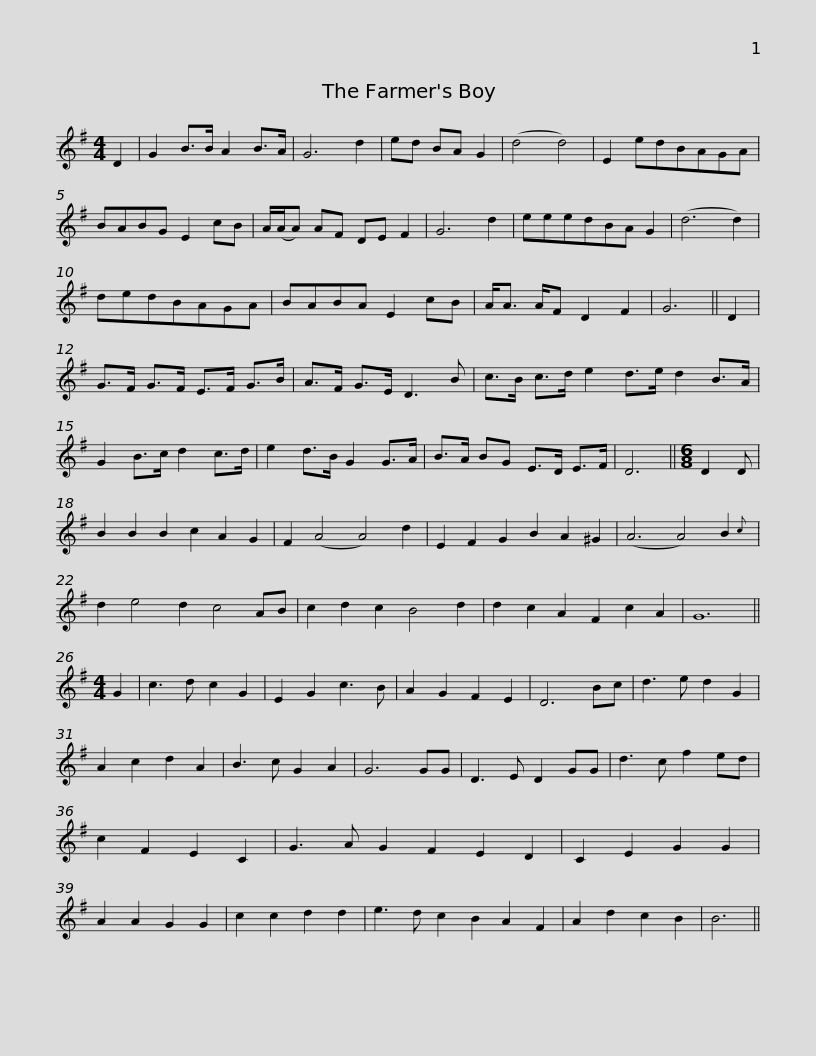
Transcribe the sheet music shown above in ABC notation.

X:1
L:1/8
M:4/4
I:linebreak $
K:G
V:1 treble
V:1
 D2 | G2 B>B A2 B>A | G6 d2 | ed BA G2 | (d4 d4) | %5
 E2 edBAGA | BABG E2 cB | A/(A/A) AF DE F2 | G6 d2 |$ eeedBA G2 | %10
 (d6 d2) | dedBAGA | BABA E2 cB | A<A A/F D2 F2 | G6 || %15
 D2 | G>F G>F E>F G>B |$ A>F G>E D3 B | c>B c>d e2 d>e d2 B>A | G2 B>c d2 c>d | %20
 e2 d>B G2 G>A | B>A BG E>D E>F | D6 ||$[M:6/8] D2 D | B2 B2 B2 c2 A2 G2 | %25
 F2 (A4 A4) d2 | E2 F2 G2 B2 A2 ^G2 | (A6 A4) B2{c} | d2 e4 d2 c4 AB | c2 d2 c2 B4 d2 |$ %30
 d2 c2 A2 F2 c2 A2 | G12 ||[M:4/4] G2 | c3 d c2 G2 | E2 G2 c3 B | %35
 A2 G2 F2 E2 | D6 Bc | d3 e d2 G2 | A2 c2 d2 A2 | B3 c G2 A2 |$ %40
 G6 GG | D3 E D2 GG | d3 c f2 ed | c2 F2 E2 C2 | G3 A G2 F2 E2 D2 | %45
 C2 E2 G2 G2 | A2 A2 G2 G2 | c2 c2 d2 d2 |$ e3 d c2 B2 A2 F2 | A2 d2 c2 B2 | %50
 B6 || %51
